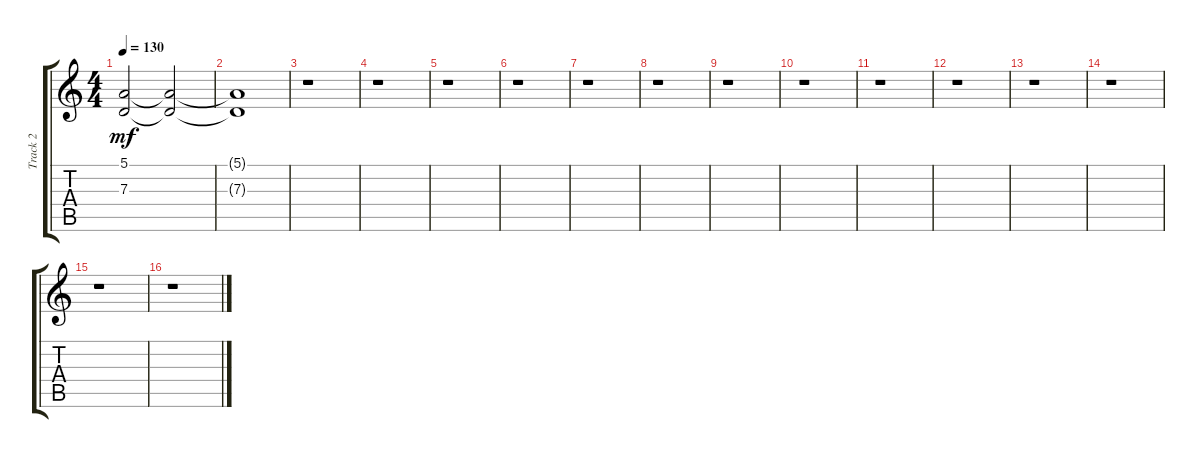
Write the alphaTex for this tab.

\track ("Track 2" "Track 2") {instrument drawbarorgan}
\staff {score tabs}
\tuning (E4 B3 G3 D3 A2 E2) {hide}
\ts (4 4)
\tempo 130
\clef g2
\ks c
(5.1 7.3).2{dy mf} (5.1{t} 7.3{t}).2 |
(5.1{t} 7.3{t}).1 |
r.1 |
r.1 |
r.1 |
r.1 |
r.1 |
r.1 |
r.1 |
r.1 |
r.1 |
r.1 |
r.1 |
r.1 |
r.1 |
r.1
